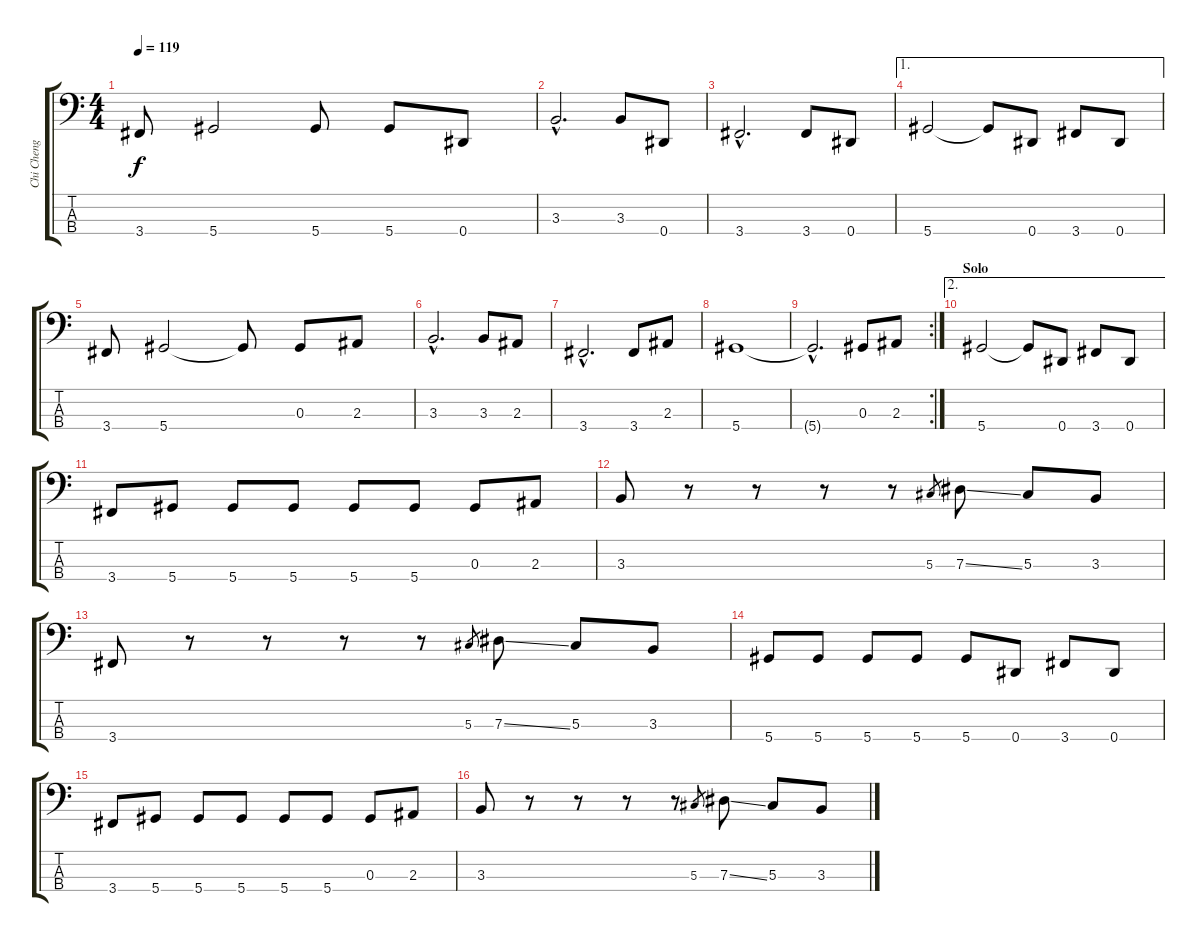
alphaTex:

\track ("Chi Cheng" "Chi Cheng") {instrument electricbassfinger}
\staff {score tabs}
\tuning (Gb2 Db2 Ab1 Eb1) {hide}
\ts (4 4)
\tempo 119
\clef f4
\ks c
3.4.8{dy f} 5.4.2 5.4.8 5.4.8 0.4.8 |
3.3{hac}.2{d} 3.3.8 0.4.8 |
3.4{hac}.2{d} 3.4.8 0.4.8 |
\ae 1
5.4.2 5.4{t}.8 0.4.8 3.4.8 0.4.8 |
3.4.8 5.4.2 5.4{t}.8 0.3.8 2.3.8 |
3.3{hac}.2{d} 3.3.8 2.3.8 |
3.4{hac}.2{d} 3.4.8 2.3.8 |
5.4.1 |
\rc 2
5.4{hac t}.2{d} 0.3.8 2.3.8 |
\ae 2
\section ("" "Solo")
5.4.2 5.4{t}.8 0.4.8 3.4.8 0.4.8 |
3.4.8 5.4.8 5.4.8 5.4.8 5.4.8 5.4.8 0.3.8 2.3.8 |
3.3.8 r.8 r.8 r.8 r.8 5.3.8{gr} 7.3{ss}.8 5.3.8 3.3.8 |
3.4.8 r.8 r.8 r.8 r.8 5.3.8{gr} 7.3{ss}.8 5.3.8 3.3.8 |
5.4.8 5.4.8 5.4.8 5.4.8 5.4.8 0.4.8 3.4.8 0.4.8 |
3.4.8 5.4.8 5.4.8 5.4.8 5.4.8 5.4.8 0.3.8 2.3.8 |
3.3.8 r.8 r.8 r.8 r.8 5.3.8{gr} 7.3{ss}.8 5.3.8 3.3.8
